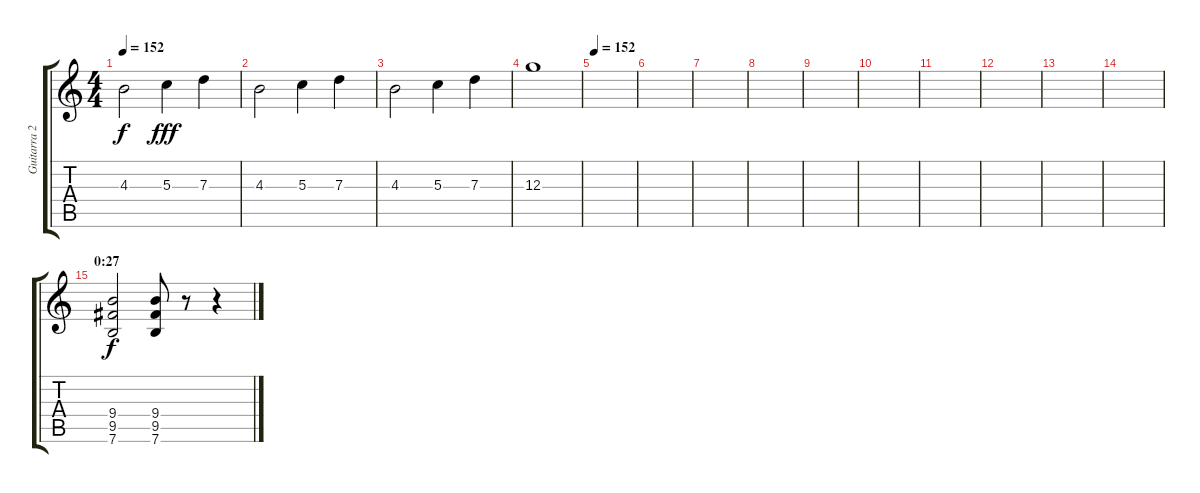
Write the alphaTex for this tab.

\track ("Guitarra 2" "Guitarra 2") {instrument overdrivenguitar}
\staff {score tabs}
\tuning (E4 B3 G3 D3 A2 E2) {hide}
\ts (4 4)
\tempo 152
\tempo 77
\tempo 152
\clef g2
\ks c
4.3.2{dy f instrument overdrivenguitar} 5.3.4{dy fff} 7.3.4 |
4.3.2 5.3.4 7.3.4 |
4.3.2 5.3.4 7.3.4 |
12.3.1 |
\tempo 152
|
|
|
|
|
|
|
|
|
|
\section ("" "0:27")
(9.4 9.5 7.6).2{dy f volume 12 instrument overdrivenguitar} (9.4 9.5 7.6).8 r.8 r.4
